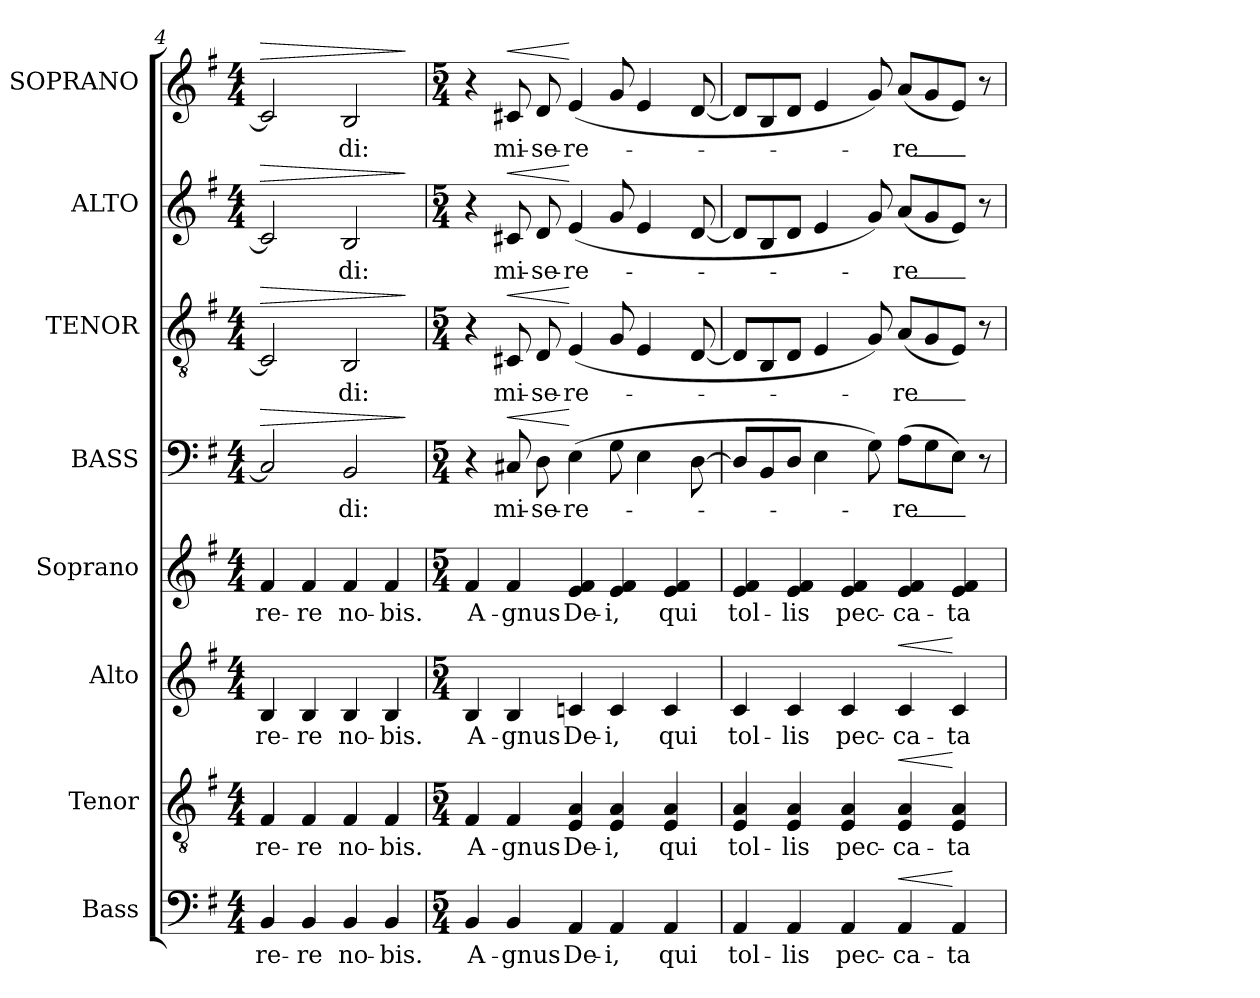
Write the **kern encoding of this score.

**kern	**text	**dynam	**kern	**text	**dynam	**kern	**text	**dynam	**kern	**text	**kern	**text	**dynam	**kern	**text	**dynam	**kern	**text	**dynam	**kern	**text	**dynam
*part8	*part8	*part8	*part7	*part7	*part7	*part6	*part6	*part6	*part5	*part5	*part4	*part4	*part4	*part3	*part3	*part3	*part2	*part2	*part2	*part1	*part1	*part1
*staff8	*staff8	*staff8	*staff7	*staff7	*staff7	*staff6	*staff6	*staff6	*staff5	*staff5	*staff4	*staff4	*staff4	*staff3	*staff3	*staff3	*staff2	*staff2	*staff2	*staff1	*staff1	*staff1
*I"Bass	*	*	*I"Tenor	*	*	*I"Alto	*	*	*I"Soprano	*	*I"BASS	*	*	*I"TENOR	*	*	*I"ALTO	*	*	*I"SOPRANO	*	*
*I'b	*	*	*I't	*	*	*I'a	*	*	*I's	*	*I'B	*	*	*I'T	*	*	*I'A	*	*	*I'S	*	*
*clefF4	*	*	*clefGv2	*	*	*clefG2	*	*	*clefG2	*	*clefF4	*	*	*clefGv2	*	*	*clefG2	*	*	*clefG2	*	*
*k[f#]	*	*	*k[f#]	*	*	*k[f#]	*	*	*k[f#]	*	*k[f#]	*	*	*k[f#]	*	*	*k[f#]	*	*	*k[f#]	*	*
*G:	*	*	*G:	*	*	*G:	*	*	*G:	*	*G:	*	*	*G:	*	*	*G:	*	*	*G:	*	*
*M4/4	*	*	*M4/4	*	*	*M4/4	*	*	*M4/4	*	*M4/4	*	*	*M4/4	*	*	*M4/4	*	*	*M4/4	*	*
=4	=4	=4	=4	=4	=4	=4	=4	=4	=4	=4	=4	=4	=4	=4	=4	=4	=4	=4	=4	=4	=4	=4
!	!	!	!	!	!	!	!	!	!	!	!	!	!LO:HP:a	!	!	!LO:HP:a	!	!	!LO:HP:a	!	!	!LO:HP:a
4BB	-re-	.	4F#	-re-	.	4B	-re-	.	4f#	-re-	2C]	.	>	2C]	.	>	2c]	.	>	2c]	.	>
4BB	-re	.	4F#	-re	.	4B	-re	.	4f#	-re	.	.	.	.	.	.	.	.	.	.	.	.
4BB	no-	.	4F#	no-	.	4B	no-	.	4f#	no-	2BB	-di:	.	2BB	-di:	.	2B	-di:	.	2B	-di:	.
4BB	-bis.	.	4F#	-bis.	.	4B	-bis.	.	4f#	-bis.	.	.	.	.	.	.	.	.	.	.	.	.
.	.	.	.	.	.	.	.	.	.	.	.	.	]	.	.	]	.	.	]	.	.	]
=5	=5	=5	=5	=5	=5	=5	=5	=5	=5	=5	=5	=5	=5	=5	=5	=5	=5	=5	=5	=5	=5	=5
*M5/4	*	*	*M5/4	*	*	*M5/4	*	*	*M5/4	*	*M5/4	*	*	*M5/4	*	*	*M5/4	*	*	*M5/4	*	*
4BB	A-	.	4F#	A-	.	4B	A-	.	4f#	A-	4r	.	.	4r	.	.	4r	.	.	4r	.	.
!	!	!	!	!	!	!	!	!	!	!	!	!	!LO:HP:a	!	!	!LO:HP:a	!	!	!LO:HP:a	!	!	!LO:HP:a
4BB	-gnus	.	4F#	-gnus	.	4B	-gnus	.	4f#	-gnus	8C#X	mi-	<	8C#X	mi-	<	8c#X	mi-	<	8c#X	mi-	<
.	.	.	.	.	.	.	.	.	.	.	8D	-se-	.	8D	-se-	.	8d	-se-	.	8d	-se-	.
4AA	De-	.	4E 4A	De-	.	4cn	De-	.	4e 4f#	De-	(4E	-re-	[	(4E	-re-	[	(4e	-re-	[	(4e	-re-	[
4AA	-i,	.	4E 4A	-i,	.	4c	-i,	.	4e 4f#	-i,	8G	.	.	8G	.	.	8g	.	.	8g	.	.
.	.	.	.	.	.	.	.	.	.	.	4E	.	.	4E	.	.	4e	.	.	4e	.	.
4AA	qui	.	4E 4A	qui	.	4c	qui	.	4e 4f#	qui	.	.	.	.	.	.	.	.	.	.	.	.
.	.	.	.	.	.	.	.	.	.	.	[8D	.	.	[8D	.	.	[8d	.	.	[8d	.	.
=6	=6	=6	=6	=6	=6	=6	=6	=6	=6	=6	=6	=6	=6	=6	=6	=6	=6	=6	=6	=6	=6	=6
4AA	tol-	.	4E 4A	tol-	.	4c	tol-	.	4e 4f#	tol-	8DL]	.	.	8DL]	.	.	8dL]	.	.	8dL]	.	.
.	.	.	.	.	.	.	.	.	.	.	8BB	.	.	8BB	.	.	8B	.	.	8B	.	.
4AA	-lis	.	4E 4A	-lis	.	4c	-lis	.	4e 4f#	-lis	8DJ	.	.	8DJ	.	.	8dJ	.	.	8dJ	.	.
.	.	.	.	.	.	.	.	.	.	.	4E	.	.	4E	.	.	4e	.	.	4e	.	.
4AA	pec-	.	4E 4A	pec-	.	4c	pec-	.	4e 4f#	pec-	.	.	.	.	.	.	.	.	.	.	.	.
.	.	.	.	.	.	.	.	.	.	.	8G)	.	.	8G)	.	.	8g)	.	.	8g)	.	.
!	!	!LO:HP:a	!	!	!LO:HP:a	!	!	!LO:HP:a	!	!	!	!	!	!	!	!	!	!	!	!	!	!
4AA	-ca-	<	4E 4A	-ca-	<	4c	-ca-	<	4e 4f#	-ca-	(8AL	-re_	.	(8AL	-re_	.	(8aL	-re_	.	(8aL	-re_	.
.	.	.	.	.	.	.	.	.	.	.	8G	.	.	8G	.	.	8g	.	.	8g	.	.
4AA	-ta	[	4E 4A	-ta	[	4c	-ta	[	4e 4f#	-ta	8EJ)	.	.	8EJ)	.	.	8eJ)	.	.	8eJ)	.	.
.	.	.	.	.	.	.	.	.	.	.	8r	.	.	8r	.	.	8r	.	.	8r	.	.
=	=	=	=	=	=	=	=	=	=	=	=	=	=	=	=	=	=	=	=	=	=	=
*-	*-	*-	*-	*-	*-	*-	*-	*-	*-	*-	*-	*-	*-	*-	*-	*-	*-	*-	*-	*-	*-	*-
